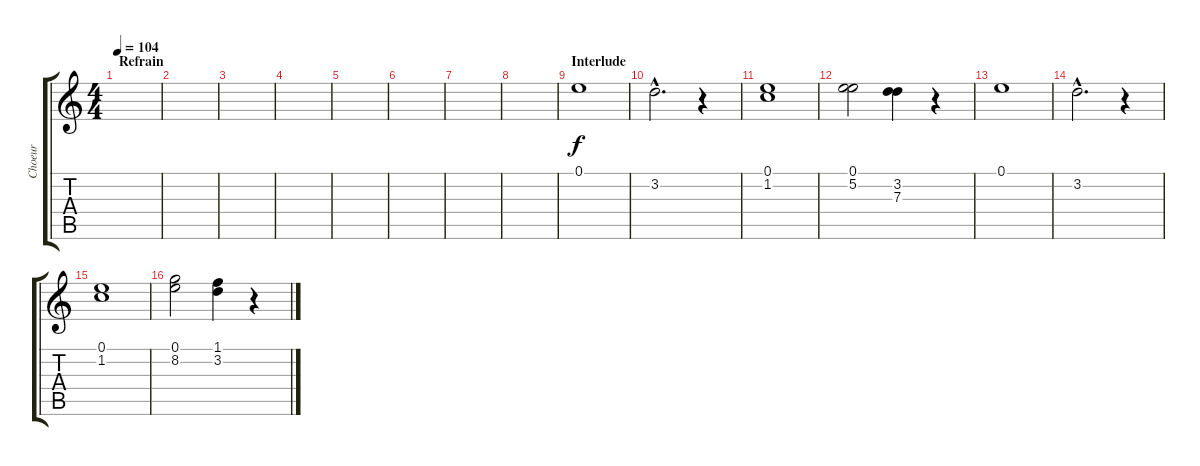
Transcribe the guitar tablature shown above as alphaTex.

\track ("Choeur" "Choeur") {instrument distortionguitar}
\staff {score tabs}
\tuning (E4 B3 G3 D3 A2 E2) {hide}
\ts (4 4)
\section ("" "Refrain")
\tempo 104
\clef g2
\ks c
|
|
|
|
|
|
|
|
\section ("" "Interlude")
0.1.1 |
3.2{hac}.2{d} r.4 |
(0.1 1.2).1 |
(0.1 5.2).2 (3.2 7.3).4 r.4 |
0.1.1 |
3.2{hac}.2{d} r.4 |
(0.1 1.2).1 |
(0.1 8.2).2 (1.1 3.2).4 r.4
